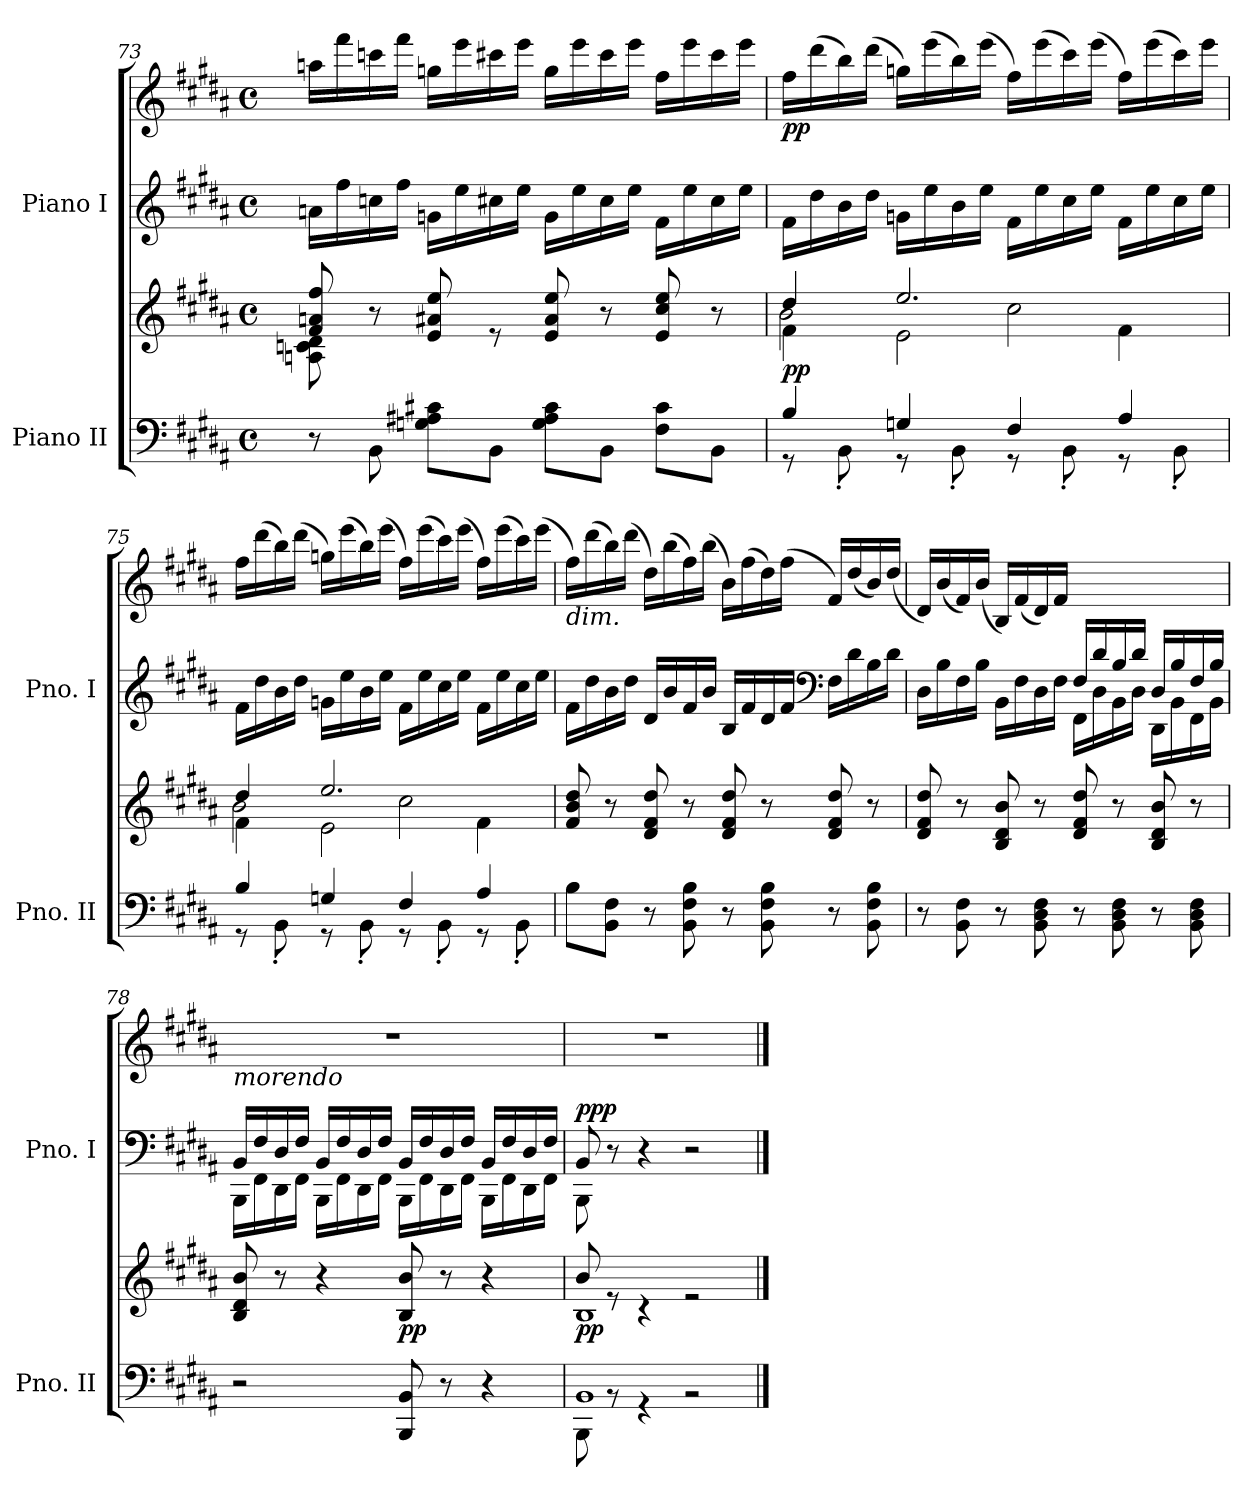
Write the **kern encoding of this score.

**kern	**kern	**dynam	**kern	**kern	**dynam
*part2	*part2	*part2	*part1	*part1	*part1
*staff4	*staff3	*staff3/4	*staff2	*staff1	*staff1/2
*I"Piano II	*	*	*I"Piano I	*	*
*I'Pno. II	*	*	*I'Pno. I	*	*
*clefF4	*clefG2	*	*clefG2	*clefG2	*
*k[f#c#g#d#a#]	*k[f#c#g#d#a#]	*	*k[f#c#g#d#a#]	*k[f#c#g#d#a#]	*
*M4/4	*M4/4	*	*M4/4	*M4/4	*
*met(c)	*met(c)	*	*met(c)	*met(c)	*
=73	=73	=73	=73	=73	=73
*	*^	*	*	*	*
8r	8f#/ 8an/ 8ff#/	8An\ 8cn\ 8d#\	.	16an\LL	16aan\LL	.
.	.	.	.	16ff#\	16fff#\	.
8BB\	8r	8ryy	.	16ccn\	16cccn\	.
.	.	.	.	16ff#\JJ	16fff#\JJ	.
8Gn\ 8A#X\ 8c#X\L	8e/ 8a#X/ 8ee/	4ryy	.	16gn\LL	16ggn\LL	.
.	.	.	.	16ee\	16eee\	.
8BB\J	8re	.	.	16cc#X\	16ccc#X\	.
.	.	.	.	16ee\JJ	16eee\JJ	.
8G\ 8A#\ 8c#\L	8e/ 8a#/ 8ee/	8reyy	.	16g\LL	16gg\LL	.
.	.	.	.	16ee\	16eee\	.
8BB\J	8r	8ryy	.	16cc#\	16ccc#\	.
.	.	.	.	16ee\JJ	16eee\JJ	.
8F#\ 8c#\L	8e/ 8cc#/ 8ee/	8rcyy	.	16f#\LL	16ff#\LL	.
.	.	.	.	16ee\	16eee\	.
8BB\J	8r	8ryy	.	16cc#\	16ccc#\	.
.	.	.	.	16ee\JJ	16eee\JJ	.
=74	=74	=74	=74	=74	=74	=74
*^	*	*^	*	*	*	*
!	!	!	!	!	!LO:DY:b	!	!	!LO:DY:b
4B/	8r	4dd#/	4f#\	2b\	pp	16f#\LL	16ff#\LL	pp
.	.	.	.	.	.	16dd#\	(>16ddd#\	.
.	8BB'\	.	.	.	.	16b\	16bb\)	.
.	.	.	.	.	.	16dd#\JJ	(>16ddd#\JJ	.
4Gn/	8r	2.ee/	2e\	.	.	16gn\LL	16ggn\LL)	.
.	.	.	.	.	.	16ee\	(>16eee\	.
.	8BB'\	.	.	.	.	16b\	16bb\)	.
.	.	.	.	.	.	16ee\JJ	(>16eee\JJ	.
4F#/	8r	.	.	2cc#\	.	16f#\LL	16ff#\LL)	.
.	.	.	.	.	.	16ee\	(>16eee\	.
.	8BB'\	.	.	.	.	16cc#\	16ccc#\)	.
.	.	.	.	.	.	16ee\JJ	(>16eee\JJ	.
4A#/	8r	.	4f#\	.	.	16f#\LL	16ff#\LL)	.
.	.	.	.	.	.	16ee\	(>16eee\	.
.	8BB'\	.	.	.	.	16cc#\	16ccc#\)	.
.	.	.	.	.	.	16ee\JJ	16eee\JJ	.
!!LO:LB:g=z
=75	=75	=75	=75	=75	=75	=75	=75	=75
4B/	8r	4dd#/	4f#\	2b\	.	16f#\LL	16ff#\LL	.
.	.	.	.	.	.	16dd#\	(>16ddd#\	.
.	8BB'\	.	.	.	.	16b\	16bb\)	.
.	.	.	.	.	.	16dd#\JJ	(>16ddd#\JJ	.
4Gn/	8r	2.ee/	2e\	.	.	16gn\LL	16ggn\LL)	.
.	.	.	.	.	.	16ee\	(>16eee\	.
.	8BB'\	.	.	.	.	16b\	16bb\)	.
.	.	.	.	.	.	16ee\JJ	(>16eee\JJ	.
4F#/	8r	.	.	2cc#\	.	16f#\LL	16ff#\LL)	.
.	.	.	.	.	.	16ee\	(>16eee\	.
.	8BB'\	.	.	.	.	16cc#\	16ccc#\)	.
.	.	.	.	.	.	16ee\JJ	(>16eee\JJ	.
4A#/	8r	.	4f#\	.	.	16f#\LL	16ff#\LL)	.
.	.	.	.	.	.	16ee\	(>16eee\	.
.	8BB'\	.	.	.	.	16cc#\	16ccc#\)	.
.	.	.	.	.	.	16ee\JJ	(>16eee\JJ	.
*v	*v	*	*	*	*	*	*	*
*	*v	*v	*v	*	*	*	*
=76	=76	=76	=76	=76	=76
!	!	!	!	!LO:TX:b:i:t=dim.	!
8B\L	8f#/ 8b/ 8dd#/	.	16f#\LL	16ff#\LL)	.
.	.	.	16dd#\	(>16ddd#\	.
8BB\ 8F#\J	8r	.	16b\	16bb\)	.
.	.	.	16dd#\JJ	(>16ddd#\JJ	.
8r	8d#/ 8f#/ 8dd#/	.	16d#/LL	16dd#\LL)	.
.	.	.	16b/	(>16bb\	.
8BB\ 8F#\ 8B\	8r	.	16f#/	16ff#\)	.
.	.	.	16b/JJ	(>16bb\JJ	.
8r	8d#/ 8f#/ 8dd#/	.	16B/LL	16b\LL)	.
.	.	.	16f#/	(>16ff#\	.
8BB\ 8F#\ 8B\	8r	.	16d#/	16dd#\)	.
.	.	.	16f#/JJ	(>16ff#\JJ	.
*	*	*	*clefF4	*	*
8r	8d#/ 8f#/ 8dd#/	.	16F#\LL	16f#/LL)	.
.	.	.	16d#\	(<16dd#/	.
8BB\ 8F#\ 8B\	8r	.	16B\	16b/)	.
.	.	.	16d#\JJ	(<16dd#/JJ	.
!!LO:PB:g=z
=77	=77	=77	=77	=77	=77
*	*	*	*^	*	*
8r	8d#/ 8f#/ 8dd#/	.	2rcyy	16D#\LL	16d#/LL)	.
.	.	.	.	16B\	(<16b/	.
8BB\ 8F#\	8r	.	.	16F#\	16f#/)	.
.	.	.	.	16B\JJ	(<16b/JJ	.
8r	8B/ 8d#/ 8b/	.	.	16BB\LL	16B/LL)	.
.	.	.	.	16F#\	(<16f#/	.
8BB\ 8D#\ 8F#\	8r	.	.	16D#\	16d#/)	.
.	.	.	.	16F#\JJ	(>16f#/JJ	.
8r	8d#/ 8f#/ 8dd#/	.	16F#/LL	16FF#\LL	2ryy)	.
.	.	.	16d#/	16D#\	.	.
8BB\ 8D#\ 8F#\	8r	.	16B/	16BB\	.	.
.	.	.	16d#/JJ	16D#\JJ	.	.
8r	8B/ 8d#/ 8b/	.	16D#/LL	16DD#\LL	.	.
.	.	.	16B/	16BB\	.	.
8BB\ 8D#\ 8F#\	8r	.	16F#/	16FF#\	.	.
.	.	.	16B/JJ	16BB\JJ	.	.
=78	=78	=78	=78	=78	=78	=78
!	!	!	!	!	!LO:TX:b:i:t=morendo	!
2r	8B/ 8d#/ 8b/	.	16BB/LL	16BBB\LL	1r	.
.	.	.	16F#/	16FF#\	.	.
.	8r	.	16D#/	16DD#\	.	.
.	.	.	16F#/JJ	16FF#\JJ	.	.
*	*	*	*	*	*MM52	*
.	4r	.	16BB/LL	16BBB\LL	.	.
.	.	.	16F#/	16FF#\	.	.
.	.	.	16D#/	16DD#\	.	.
.	.	.	16F#/JJ	16FF#\JJ	.	.
*	*	*	*	*	*MM48	*
!	!	!LO:DY:b	!	!	!	!
8BBB/ 8BB/	8B/ 8b/	pp	16BB/LL	16BBB\LL	.	.
.	.	.	16F#/	16FF#\	.	.
8r	8r	.	16D#/	16DD#\	.	.
.	.	.	16F#/JJ	16FF#\JJ	.	.
*	*	*	*	*	*MM44	*
4r	4r	.	16BB/LL	16BBB\LL	.	.
.	.	.	16F#/	16FF#\	.	.
.	.	.	16D#/	16DD#\	.	.
.	.	.	16F#/JJ	16FF#\JJ	.	.
=79	=79	=79	=79	=79	=79	=79
*	*	*	*	*	*MM22	*
*^	*^	*	*	*	*	*
!	!	!	!	!LO:DY:b	!	!	!	!LO:DY:a=2
1BB	8BBB\	8b/	1B	pp	8BB/	8BBB\	1r	ppp
.	8rBB	8re	.	.	8r	8ryy	.	.
.	4rGG	4rc	.	.	4r	4ryy	.	.
.	2rBB	2re	.	.	2r	2ryy	.	.
*v	*v	*	*	*	*v	*v	*	*
*	*v	*v	*	*	*	*
==	==	==	==	==	==
*-	*-	*-	*-	*-	*-
